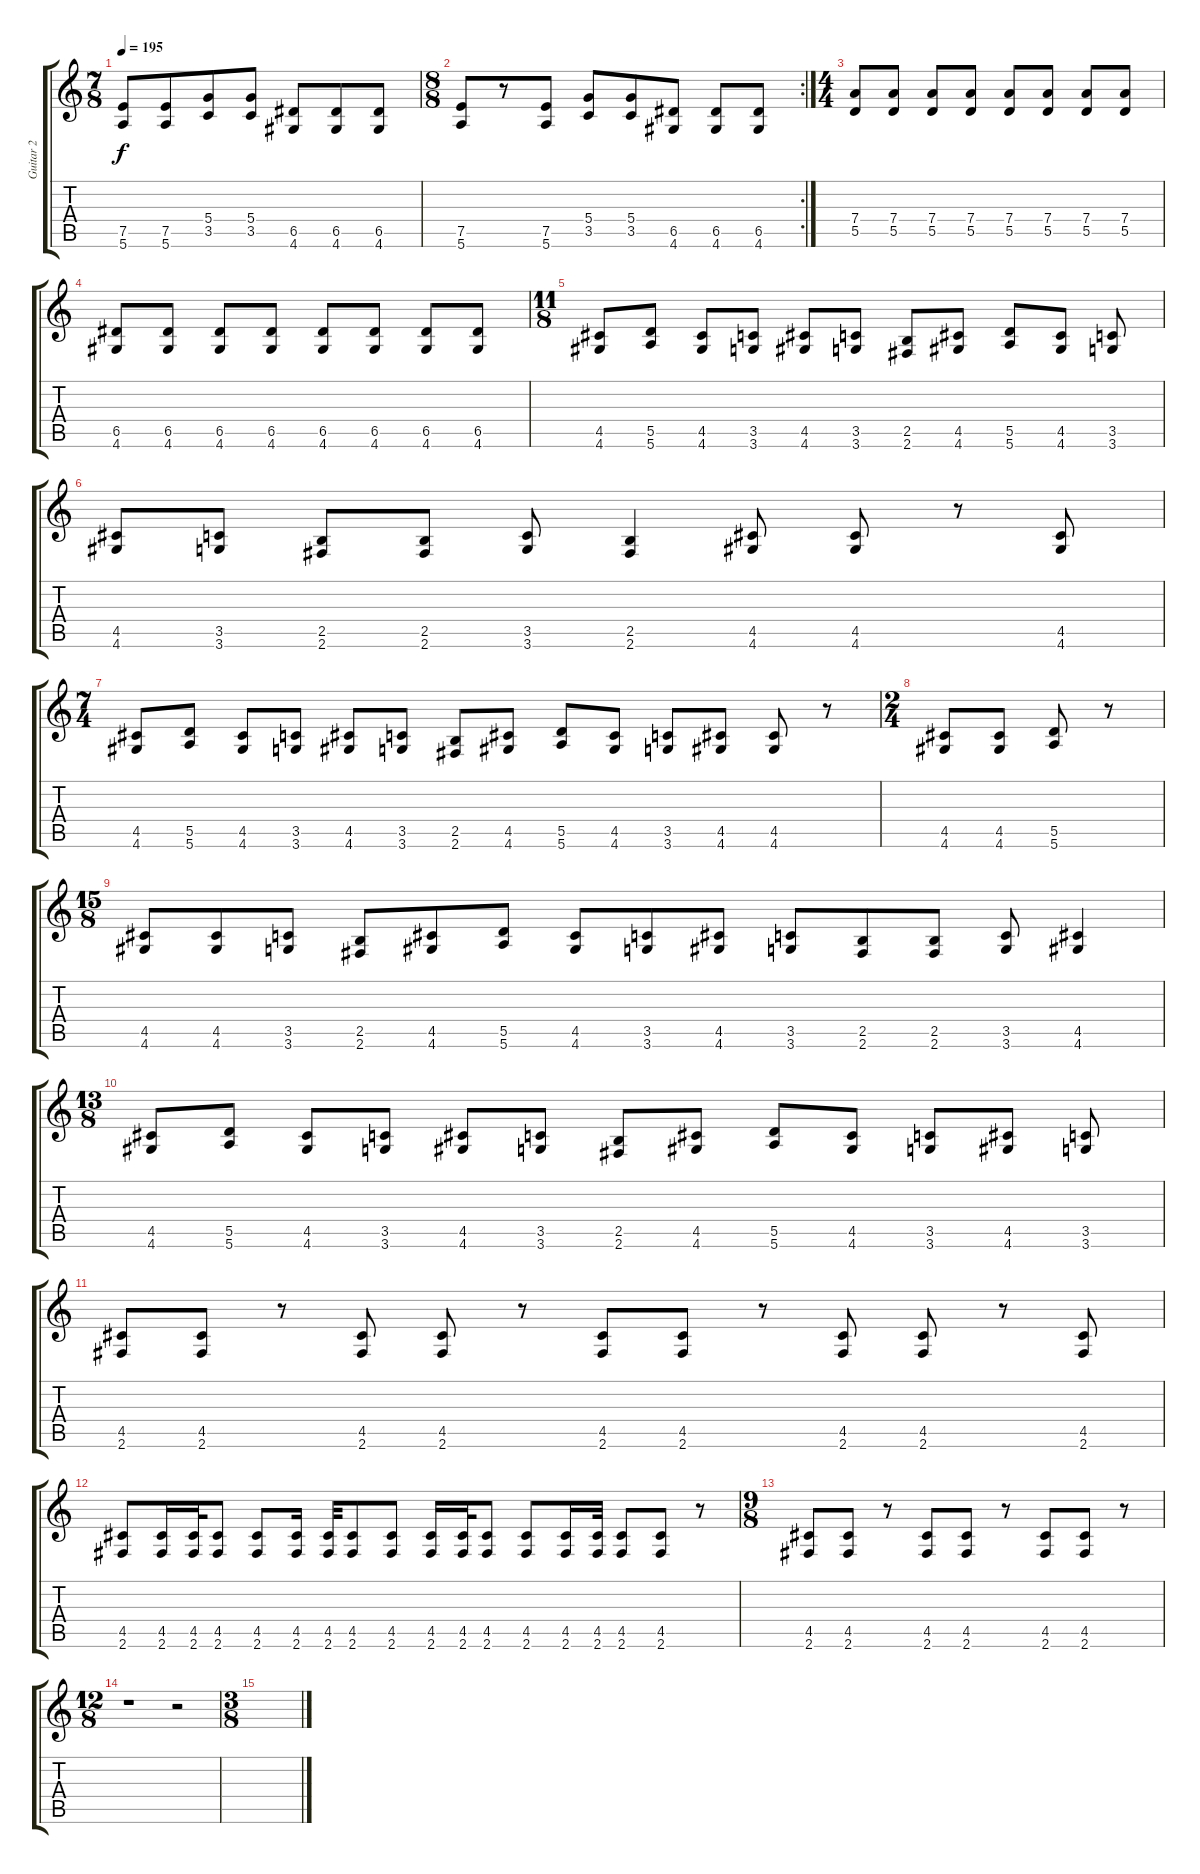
\track ("Guitar 2" "Guitar 2") {instrument distortionguitar}
\staff {score tabs}
\tuning (E4 B3 G3 D3 A2 E2) {hide}
\ts (7 8)
\tempo 195
\clef g2
\ks c
(7.5 5.6).8{dy f} (7.5 5.6).8 (5.4 3.5).8 (5.4 3.5).8 (6.5 4.6).8 (6.5 4.6).8 (6.5 4.6).8 |
\rc 2
\ts (8 8)
(7.5 5.6).8 r.8 (7.5 5.6).8 (5.4 3.5).8 (5.4 3.5).8 (6.5 4.6).8 (6.5 4.6).8 (6.5 4.6).8 |
\ts (4 4)
(7.4 5.5).8 (7.4 5.5).8 (7.4 5.5).8 (7.4 5.5).8 (7.4 5.5).8 (7.4 5.5).8 (7.4 5.5).8 (7.4 5.5).8 |
(6.5 4.6).8 (6.5 4.6).8 (6.5 4.6).8 (6.5 4.6).8 (6.5 4.6).8 (6.5 4.6).8 (6.5 4.6).8 (6.5 4.6).8 |
\ts (11 8)
(4.5 4.6).8 (5.5 5.6).8 (4.5 4.6).8 (3.5 3.6).8 (4.5 4.6).8 (3.5 3.6).8 (2.5 2.6).8 (4.5 4.6).8 (5.5 5.6).8 (4.5 4.6).8 (3.5 3.6).8 |
(4.5 4.6).8 (3.5 3.6).8 (2.5 2.6).8 (2.5 2.6).8 (3.5 3.6).8 (2.5 2.6).4 (4.5 4.6).8 (4.5 4.6).8 r.8 (4.5 4.6).8 |
\ts (7 4)
(4.5 4.6).8 (5.5 5.6).8 (4.5 4.6).8 (3.5 3.6).8 (4.5 4.6).8 (3.5 3.6).8 (2.5 2.6).8 (4.5 4.6).8 (5.5 5.6).8 (4.5 4.6).8 (3.5 3.6).8 (4.5 4.6).8 (4.5 4.6).8 r.8 |
\ts (2 4)
(4.5 4.6).8 (4.5 4.6).8 (5.5 5.6).8 r.8 |
\ts (15 8)
(4.5 4.6).8 (4.5 4.6).8 (3.5 3.6).8 (2.5 2.6).8 (4.5 4.6).8 (5.5 5.6).8 (4.5 4.6).8 (3.5 3.6).8 (4.5 4.6).8 (3.5 3.6).8 (2.5 2.6).8 (2.5 2.6).8 (3.5 3.6).8 (4.5 4.6).4 |
\ts (13 8)
(4.5 4.6).8 (5.5 5.6).8 (4.5 4.6).8 (3.5 3.6).8 (4.5 4.6).8 (3.5 3.6).8 (2.5 2.6).8 (4.5 4.6).8 (5.5 5.6).8 (4.5 4.6).8 (3.5 3.6).8 (4.5 4.6).8 (3.5 3.6).8 |
(4.5 2.6).8 (4.5 2.6).8 r.8 (4.5 2.6).8 (4.5 2.6).8 r.8 (4.5 2.6).8 (4.5 2.6).8 r.8 (4.5 2.6).8 (4.5 2.6).8 r.8 (4.5 2.6).8 |
(4.5 2.6).8 (4.5 2.6).16 (4.5 2.6).32 (4.5 2.6).8 (4.5 2.6).8 (4.5 2.6).16 (4.5 2.6).32 (4.5 2.6).8 (4.5 2.6).8 (4.5 2.6).16 (4.5 2.6).32 (4.5 2.6).8 (4.5 2.6).8 (4.5 2.6).16 (4.5 2.6).32 (4.5 2.6).8 (4.5 2.6).8 r.8 |
\ts (9 8)
(4.5 2.6).8 (4.5 2.6).8 r.8 (4.5 2.6).8 (4.5 2.6).8 r.8 (4.5 2.6).8 (4.5 2.6).8 r.8 |
\ts (12 8)
r.1 r.2 |
\ts (3 8)
